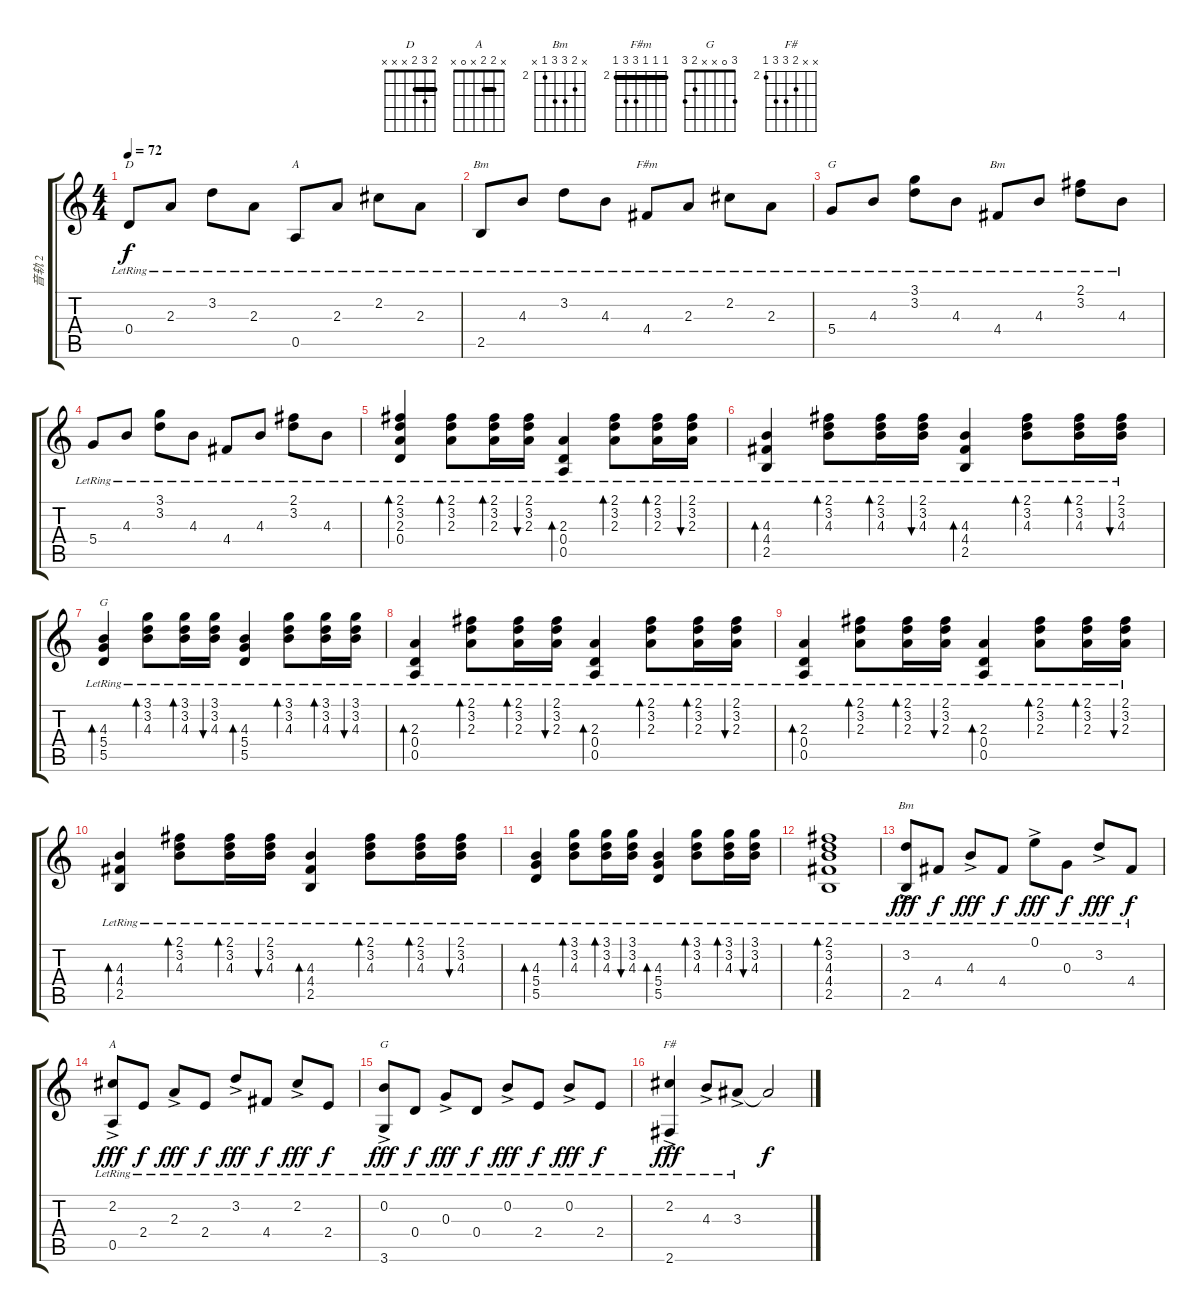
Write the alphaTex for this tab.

\track ("音轨 2" "音轨 2") {instrument acousticguitarsteel}
\staff {score tabs}
\tuning (E4 B3 G3 D3 A2 E2) {hide}
\chord ("D" 2 3 2 x x x) {barre 2}
\chord ("A" x 2 2 2 x x)
\chord ("Bm" x 3 4 4 x 2) {firstfret 2 barre 2}
\chord ("F#m" 2 2 2 4 4 2) {firstfret 2 barre 2}
\chord ("G" x 3 4 5 5 3) {firstfret 3 barre 3}
\chord ("Bm" 2 3 4 4 2 2) {firstfret 2 barre 2}
\chord ("G" x x 4 5 5 3) {firstfret 3 barre 3}
\chord ("Bm" x 3 4 4 2 x) {firstfret 2}
\chord ("A" x 2 2 x 0 x) {barre 2}
\chord ("G" 3 0 x x 2 3)
\chord ("F#" x x 3 4 4 2) {firstfret 2 barre 2}
\ts (4 4)
\tempo 72
\clef g2
\ks c
0.4{lr}.8{ch "D" dy f} 2.3{lr}.8 3.2{lr}.8 2.3{lr}.8 0.5{lr}.8{ch "A"} 2.3{lr}.8 2.2{lr}.8 2.3{lr}.8 |
2.5{lr}.8{ch "Bm"} 4.3{lr}.8 3.2{lr}.8 4.3{lr}.8 4.4{lr}.8{ch "F#m"} 2.3{lr}.8 2.2{lr}.8 2.3{lr}.8 |
5.4{lr}.8{ch "G"} 4.3{lr}.8 (3.1{lr} 3.2{lr}).8 4.3{lr}.8 4.4{lr}.8{ch "Bm"} 4.3{lr}.8 (2.1{lr} 3.2{lr}).8 4.3{lr}.8 |
5.4{lr}.8 4.3{lr}.8 (3.1{lr} 3.2{lr}).8 4.3{lr}.8 4.4{lr}.8 4.3{lr}.8 (2.1{lr} 3.2{lr}).8 4.3{lr}.8 |
(2.1{lr} 3.2{lr} 2.3{lr} 0.4{lr}).4{bd 120} (2.1{lr} 3.2{lr} 2.3{lr}).8{bd 120} (2.1{lr} 3.2{lr} 2.3{lr}).16{bd 120} (2.1{lr} 3.2{lr} 2.3{lr}).16{bu 120} (2.3{lr} 0.4{lr} 0.5{lr}).4{bd 120} (2.1{lr} 3.2{lr} 2.3{lr}).8{bd 120} (2.1{lr} 3.2{lr} 2.3{lr}).16{bd 120} (2.1{lr} 3.2{lr} 2.3{lr}).16{bu 120} |
(4.3{lr} 4.4{lr} 2.5{lr}).4{bd 60} (2.1{lr} 3.2{lr} 4.3{lr}).8{bd 60} (2.1{lr} 3.2{lr} 4.3{lr}).16{bd 60} (2.1{lr} 3.2{lr} 4.3{lr}).16{bu 60} (4.3{lr} 4.4{lr} 2.5{lr}).4{bd 60} (2.1{lr} 3.2{lr} 4.3{lr}).8{bd 60} (2.1{lr} 3.2{lr} 4.3{lr}).16{bd 60} (2.1{lr} 3.2{lr} 4.3{lr}).16{bu 60} |
(4.3{lr} 5.4{lr} 5.5{lr}).4{bd 60 ch "G"} (3.1{lr} 3.2{lr} 4.3{lr}).8{bd 60} (3.1{lr} 3.2{lr} 4.3{lr}).16{bd 60} (3.1{lr} 3.2{lr} 4.3{lr}).16{bu 60} (4.3{lr} 5.4{lr} 5.5{lr}).4{bd 60} (3.1{lr} 3.2{lr} 4.3{lr}).8{bd 60} (3.1{lr} 3.2{lr} 4.3{lr}).16{bd 60} (3.1{lr} 3.2{lr} 4.3{lr}).16{bu 60} |
(2.3{lr} 0.4{lr} 0.5{lr}).4{bd 60} (2.1{lr} 3.2{lr} 2.3{lr}).8{bd 120} (2.1{lr} 3.2{lr} 2.3{lr}).16{bd 120} (2.1{lr} 3.2{lr} 2.3{lr}).16{bu 120} (2.3{lr} 0.4{lr} 0.5{lr}).4{bd 120} (2.1{lr} 3.2{lr} 2.3{lr}).8{bd 120} (2.1{lr} 3.2{lr} 2.3{lr}).16{bd 120} (2.1{lr} 3.2{lr} 2.3{lr}).16{bu 120} |
(2.3{lr} 0.4{lr} 0.5{lr}).4{bd 60} (2.1{lr} 3.2{lr} 2.3{lr}).8{bd 120} (2.1{lr} 3.2{lr} 2.3{lr}).16{bd 120} (2.1{lr} 3.2{lr} 2.3{lr}).16{bu 120} (2.3{lr} 0.4{lr} 0.5{lr}).4{bd 120} (2.1{lr} 3.2{lr} 2.3{lr}).8{bd 120} (2.1{lr} 3.2{lr} 2.3{lr}).16{bd 120} (2.1{lr} 3.2{lr} 2.3{lr}).16{bu 120} |
(4.3{lr} 4.4{lr} 2.5{lr}).4{bd 60} (2.1{lr} 3.2{lr} 4.3{lr}).8{bd 60} (2.1{lr} 3.2{lr} 4.3{lr}).16{bd 60} (2.1{lr} 3.2{lr} 4.3{lr}).16{bu 60} (4.3{lr} 4.4{lr} 2.5{lr}).4{bd 60} (2.1{lr} 3.2{lr} 4.3{lr}).8{bd 60} (2.1{lr} 3.2{lr} 4.3{lr}).16{bd 60} (2.1{lr} 3.2{lr} 4.3{lr}).16{bu 60} |
(4.3{lr} 5.4{lr} 5.5{lr}).4{bd 60} (3.1{lr} 3.2{lr} 4.3{lr}).8{bd 60} (3.1{lr} 3.2{lr} 4.3{lr}).16{bd 60} (3.1{lr} 3.2{lr} 4.3{lr}).16{bu 60} (4.3{lr} 5.4{lr} 5.5{lr}).4{bd 60} (3.1{lr} 3.2{lr} 4.3{lr}).8{bd 60} (3.1{lr} 3.2{lr} 4.3{lr}).16{bd 60} (3.1{lr} 3.2{lr} 4.3{lr}).16{bu 60} |
(2.1{lr} 3.2{lr} 4.3{lr} 4.4{lr} 2.5{lr}).1{bd 60} |
(3.2{ac lr} 2.5{lr}).8{ch "Bm" dy fff} 4.4{lr}.8{dy f} 4.3{ac lr}.8{dy fff} 4.4{lr}.8{dy f} 0.1{ac lr}.8{dy fff} 0.3{lr}.8{dy f} 3.2{ac lr}.8{dy fff} 4.4{lr}.8{dy f} |
(2.2{ac lr} 0.5{lr}).8{ch "A" dy fff} 2.4{lr}.8{dy f} 2.3{ac lr}.8{dy fff} 2.4{lr}.8{dy f} 3.2{ac lr}.8{dy fff} 4.4{lr}.8{dy f} 2.2{ac lr}.8{dy fff} 2.4{lr}.8{dy f} |
(0.2{ac lr} 3.6{lr}).8{ch "G" dy fff} 0.4{lr}.8{dy f} 0.3{ac lr}.8{dy fff} 0.4{lr}.8{dy f} 0.2{ac lr}.8{dy fff} 2.4{lr}.8{dy f} 0.2{ac lr}.8{dy fff} 2.4{lr}.8{dy f} |
(2.2{ac lr} 2.6{lr}).4{ch "F#" dy fff} 4.3{ac lr}.8 3.3{ac lr}.8 3.3{t}.2{dy f}
